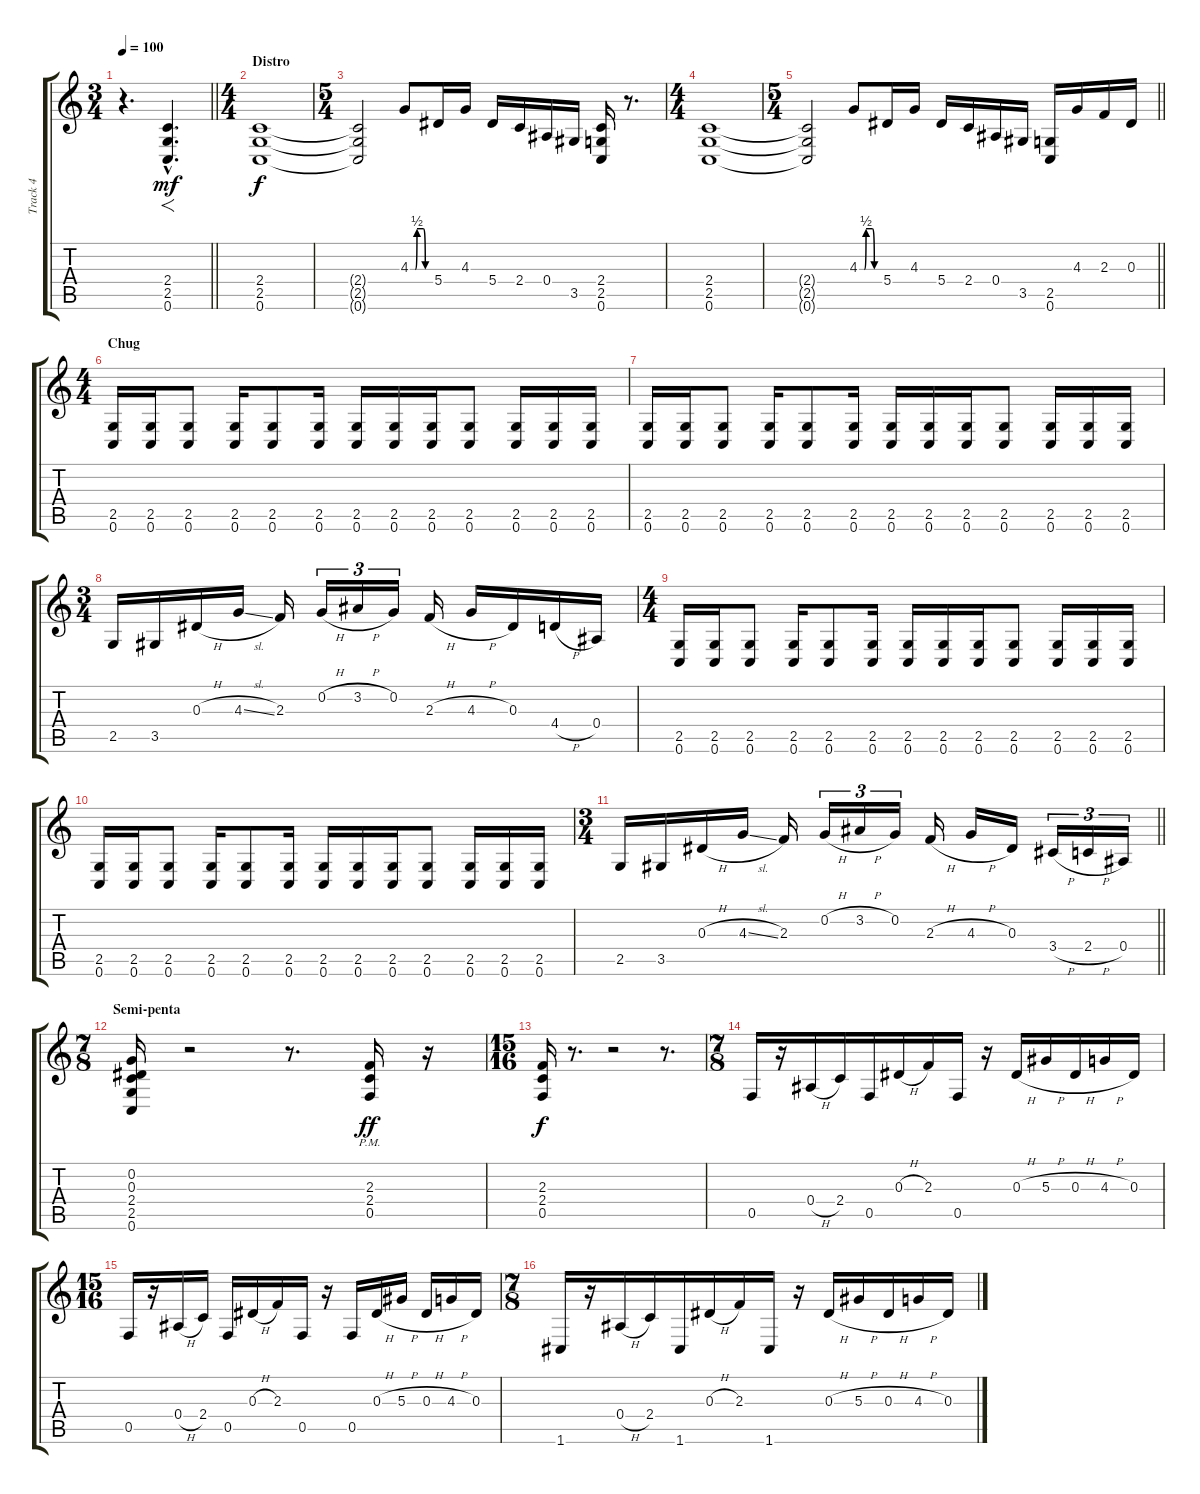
\track ("Track 4" "Track 4") {instrument overdrivenguitar}
\staff {score tabs}
\tuning (C4 G3 Eb3 Bb2 F2 C2) {hide}
\ts (3 4)
\tempo 100
\clef g2
\barLineRight lightlight
\ks c
r.4{d dy f} (2.4{hac} 2.5{hac} 0.6{hac}).4{f d dy mf} |
\ts (4 4)
\section ("" "Distro")
(2.4 2.5 0.6).1{dy f} |
\ts (5 4)
(2.4{t} 2.5{t} 0.6{t}).2 4.3{be (custom 0 0 15 0 20 2 39 2 45 0 60 0)}.8 5.4.16 4.3.16 5.4.16 2.4.16 0.4.16 3.5.16 (2.4 2.5 0.6).16 r.8{d} |
\ts (4 4)
(2.4 2.5 0.6).1 |
\ts (5 4)
\barLineRight lightlight
(2.4{t} 2.5{t} 0.6{t}).2 4.3{be (custom 0 0 15 0 20 2 39 2 45 0 60 0)}.8 5.4.16 4.3.16 5.4.16 2.4.16 0.4.16 3.5.16 (2.5 0.6).16 4.3.16 2.3.16 0.3.16 |
\ts (4 4)
\section ("" "Chug")
(2.5 0.6).16 (2.5 0.6).16 (2.5 0.6).8 (2.5 0.6).16 (2.5 0.6).8 (2.5 0.6).16 (2.5 0.6).16 (2.5 0.6).16 (2.5 0.6).16 (2.5 0.6).8 (2.5 0.6).16 (2.5 0.6).16 (2.5 0.6).16 |
(2.5 0.6).16 (2.5 0.6).16 (2.5 0.6).8 (2.5 0.6).16 (2.5 0.6).8 (2.5 0.6).16 (2.5 0.6).16 (2.5 0.6).16 (2.5 0.6).16 (2.5 0.6).8 (2.5 0.6).16 (2.5 0.6).16 (2.5 0.6).16 |
\ts (3 4)
2.5.16 3.5.16 0.3{h}.16 4.3{sl}.16 2.3.16 0.2{h}.16{tu (3 2)} 3.2{h}.16{tu (3 2)} 0.2.16{tu (3 2)} 2.3{h}.16 4.3{h}.16 0.3.16 4.4{h}.16 0.4.16 |
\ts (4 4)
(2.5 0.6).16 (2.5 0.6).16 (2.5 0.6).8 (2.5 0.6).16 (2.5 0.6).8 (2.5 0.6).16 (2.5 0.6).16 (2.5 0.6).16 (2.5 0.6).16 (2.5 0.6).8 (2.5 0.6).16 (2.5 0.6).16 (2.5 0.6).16 |
(2.5 0.6).16 (2.5 0.6).16 (2.5 0.6).8 (2.5 0.6).16 (2.5 0.6).8 (2.5 0.6).16 (2.5 0.6).16 (2.5 0.6).16 (2.5 0.6).16 (2.5 0.6).8 (2.5 0.6).16 (2.5 0.6).16 (2.5 0.6).16 |
\ts (3 4)
\barLineRight lightlight
2.5.16 3.5.16 0.3{h}.16 4.3{sl}.16 2.3.16 0.2{h}.16{tu (3 2)} 3.2{h}.16{tu (3 2)} 0.2.16{tu (3 2)} 2.3{h}.16 4.3{h}.16 0.3.16 3.4{h}.16{tu (3 2)} 2.4{h}.16{tu (3 2)} 0.4.16{tu (3 2)} |
\ts (7 8)
\section ("" "Semi-penta")
(0.2 0.3 2.4 2.5 0.6).16 r.2 r.8{d} (2.3{pm} 2.4{pm} 0.5{pm}).16{dy ff} r.16 |
\ts (15 16)
(2.3 2.4 0.5).16{dy f} r.8{d} r.2 r.8{d} |
\ts (7 8)
0.5.16 r.16 0.4{h}.16 2.4.16 0.5.16 0.3{h}.16 2.3.16 0.5.16 r.16 0.3{h}.16 5.3{h}.16 0.3{h}.16 4.3{h}.16 0.3.16 |
\ts (15 16)
0.5.16 r.16 0.4{h}.16 2.4.16 0.5.16 0.3{h}.16 2.3.16 0.5.16 r.16 0.5.16 0.3{h}.16 5.3{h}.16 0.3{h}.16 4.3{h}.16 0.3.16 |
\ts (7 8)
1.6.16 r.16 0.4{h}.16 2.4.16 1.6.16 0.3{h}.16 2.3.16 1.6.16 r.16 0.3{h}.16 5.3{h}.16 0.3{h}.16 4.3{h}.16 0.3.16
